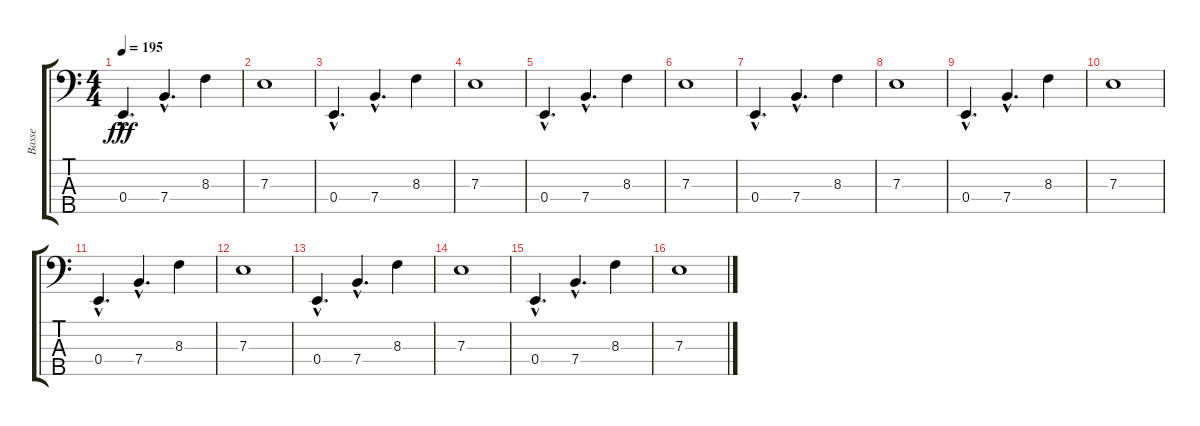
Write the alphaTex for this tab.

\track ("Basse" "Basse") {instrument electricbassfinger}
\staff {score tabs}
\tuning (G2 D2 A1 E1 B0) {hide}
\ts (4 4)
\tempo 195
\clef f4
\ks c
0.4{hac}.4{d dy fff} 7.4{hac}.4{d} 8.3.4 |
7.3.1 |
0.4{hac}.4{d} 7.4{hac}.4{d} 8.3.4 |
7.3.1 |
0.4{hac}.4{d} 7.4{hac}.4{d} 8.3.4 |
7.3.1 |
0.4{hac}.4{d} 7.4{hac}.4{d} 8.3.4 |
7.3.1 |
0.4{hac}.4{d} 7.4{hac}.4{d} 8.3.4 |
7.3.1 |
0.4{hac}.4{d} 7.4{hac}.4{d} 8.3.4 |
7.3.1 |
0.4{hac}.4{d} 7.4{hac}.4{d} 8.3.4 |
7.3.1 |
0.4{hac}.4{d} 7.4{hac}.4{d} 8.3.4 |
7.3.1
